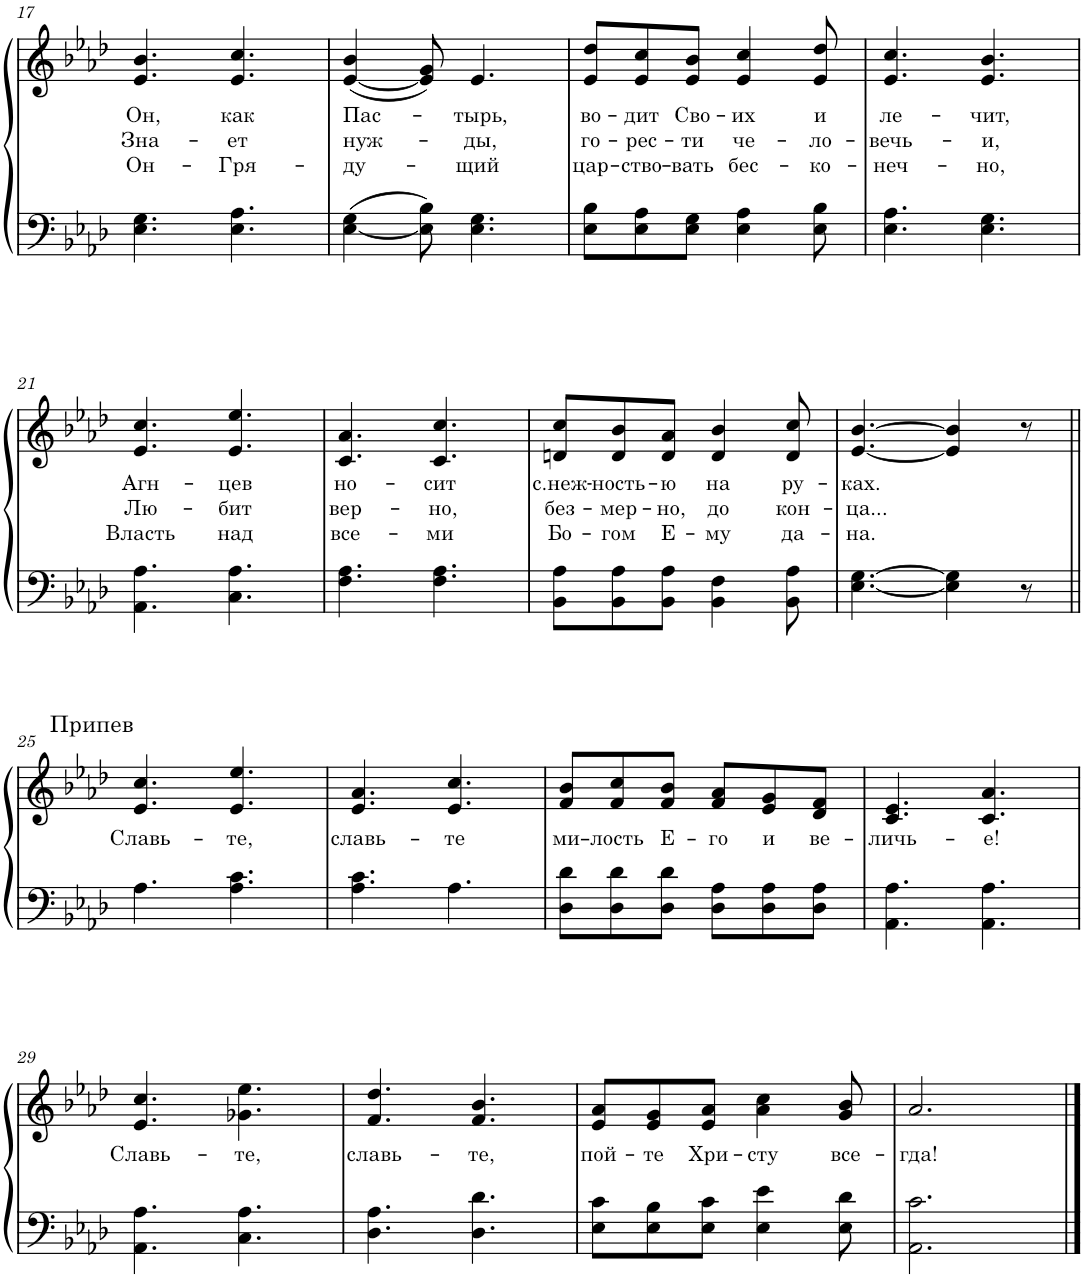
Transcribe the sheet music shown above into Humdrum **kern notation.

**kern	**kern	**text	**text	**text
*part1	*part1	*part1	*part1	*part1
*staff2	*staff1	*staff1	*staff1	*staff1
*I"Piano	*	*	*	*
*I'Pno.	*	*	*	*
!!LO:PB:g=z
*clefF4	*clefG2	*	*	*
*k[b-e-a-d-]	*k[b-e-a-d-]	*	*	*
*M6/8	*M6/8	*	*	*
=17	=17	=17	=17	=17
!	!	!LO:LY:b	!LO:LY:b	!LO:LY:b
4.E-\ 4.G\	4.e-/ 4.b-/	Он,	Зна-	Он-
!	!	!LO:LY:b	!LO:LY:b	!LO:LY:b
4.E-\ 4.A-\	4.e-/ 4.cc/	как	-ет	-Гря-
=18	=18	=18	=18	=18
!	!	!LO:LY:b	!LO:LY:b	!LO:LY:b
[4E-\ 4G\	([4e-/ 4b-/	Пас-	нуж-	-ду-
8E-\] 8B-\	8e-/] 8g/)	.	.	.
!	!	!LO:LY:b	!LO:LY:b	!LO:LY:b
4.E-\ 4.G\	4.e-/	-тырь,	-ды,	-щий
=19	=19	=19	=19	=19
!	!	!LO:LY:b	!LO:LY:b	!LO:LY:b
8E-\ 8B-\L	8e-/ 8dd-/L	во-	го-	цар-
!	!	!LO:LY:b	!LO:LY:b	!LO:LY:b
8E-\ 8A-\	8e-/ 8cc/	-дит	-рес-	-ство-
!	!	!LO:LY:b	!LO:LY:b	!LO:LY:b
8E-\ 8G\J	8e-/ 8b-/J	Сво-	-ти	-вать
!	!	!LO:LY:b	!LO:LY:b	!LO:LY:b
4E-\ 4A-\	4e-/ 4cc/	-их	че-	бес-
!	!	!LO:LY:b	!LO:LY:b	!LO:LY:b
8E-\ 8B-\	8e-/ 8dd-/	и	-ло-	-ко-
=20	=20	=20	=20	=20
!	!	!LO:LY:b	!LO:LY:b	!LO:LY:b
4.E-\ 4.A-\	4.e-/ 4.cc/	ле-	-вечь-	-неч-
!	!	!LO:LY:b	!LO:LY:b	!LO:LY:b
4.E-\ 4.G\	4.e-/ 4.b-/	-чит,	-и,	-но,
!!LO:LB:g=z
=21	=21	=21	=21	=21
!	!	!LO:LY:b	!LO:LY:b	!LO:LY:b
4.AA-\ 4.A-\	4.e-/ 4.cc/	Агн-	Лю-	Власть
!	!	!LO:LY:b	!LO:LY:b	!LO:LY:b
4.C\ 4.A-\	4.e-/ 4.ee-/	-цев	-бит	над
=22	=22	=22	=22	=22
!	!	!LO:LY:b	!LO:LY:b	!LO:LY:b
4.F\ 4.A-\	4.c/ 4.a-/	но-	вер-	все-
!	!	!LO:LY:b	!LO:LY:b	!LO:LY:b
4.F\ 4.A-\	4.c/ 4.cc/	-сит	-но,	-ми
=23	=23	=23	=23	=23
!	!	!LO:LY:b	!LO:LY:b	!LO:LY:b
8BB-\ 8A-\L	8dn/ 8cc/L	с.неж-	без-	Бо-
!	!	!LO:LY:b	!LO:LY:b	!LO:LY:b
8BB-\ 8A-\	8d/ 8b-/	-ность-	-мер-	-гом
!	!	!LO:LY:b	!LO:LY:b	!LO:LY:b
8BB-\ 8A-\J	8d/ 8a-/J	-ю	-но,	Е-
!	!	!LO:LY:b	!LO:LY:b	!LO:LY:b
4BB-\ 4F\	4d/ 4b-/	на	до	-му
!	!	!LO:LY:b	!LO:LY:b	!LO:LY:b
8BB-\ 8A-\	8d/ 8cc/	ру-	кон-	да-
=24	=24	=24	=24	=24
!	!	!LO:LY:b	!LO:LY:b	!LO:LY:b
[4.E-\ [4.G\	[4.e-/ [4.b-/	-ках.	-ца...	-на.
4E-\] 4G\]	4e-/] 4b-/]	.	.	.
8r	8r	.	.	.
!!LO:LB:g=z
=25||	=25||	=25||	=25||	=25||
!	!LO:TX:a:t=Припев	!	!	!
!	!	!LO:LY:b	!	!
4.A-\	4.e-/ 4.cc/	Славь-	.	.
!	!	!LO:LY:b	!	!
4.A-\ 4.c\	4.e-/ 4.ee-/	-те,	.	.
=26	=26	=26	=26	=26
!	!	!LO:LY:b	!	!
4.A-\ 4.c\	4.e-/ 4.a-/	славь-	.	.
!	!	!LO:LY:b	!	!
4.A-\	4.e-/ 4.cc/	-те	.	.
=27	=27	=27	=27	=27
!	!	!LO:LY:b	!	!
8D-\ 8d-\L	8f/ 8b-/L	ми-	.	.
!	!	!LO:LY:b	!	!
8D-\ 8d-\	8f/ 8cc/	-лость	.	.
!	!	!LO:LY:b	!	!
8D-\ 8d-\J	8f/ 8b-/J	Е-	.	.
!	!	!LO:LY:b	!	!
8D-\ 8A-\L	8f/ 8a-/L	-го	.	.
!	!	!LO:LY:b	!	!
8D-\ 8A-\	8e-/ 8g/	и	.	.
!	!	!LO:LY:b	!	!
8D-\ 8A-\J	8d-/ 8f/J	ве-	.	.
=28	=28	=28	=28	=28
!	!	!LO:LY:b	!	!
4.AA-\ 4.A-\	4.c/ 4.e-/	-личь-	.	.
!	!	!LO:LY:b	!	!
4.AA-\ 4.A-\	4.c/ 4.a-/	-е!	.	.
!!LO:LB:g=z
=29	=29	=29	=29	=29
!	!	!LO:LY:b	!	!
4.AA-\ 4.A-\	4.e-/ 4.cc/	Славь-	.	.
!	!	!LO:LY:b	!	!
4.C\ 4.A-\	4.g-X\ 4.ee-\	-те,	.	.
=30	=30	=30	=30	=30
!	!	!LO:LY:b	!	!
4.D-\ 4.A-\	4.f/ 4.dd-/	славь-	.	.
!	!	!LO:LY:b	!	!
4.D-\ 4.d-\	4.f/ 4.b-/	-те,	.	.
=31	=31	=31	=31	=31
!	!	!LO:LY:b	!	!
8E-\ 8c\L	8e-/ 8a-/L	пой-	.	.
!	!	!LO:LY:b	!	!
8E-\ 8B-\	8e-/ 8g/	-те	.	.
!	!	!LO:LY:b	!	!
8E-\ 8c\J	8e-/ 8a-/J	Хри-	.	.
!	!	!LO:LY:b	!	!
4E-\ 4e-\	4a-\ 4cc\	-сту	.	.
!	!	!LO:LY:b	!	!
8E-\ 8d-\	8g/ 8b-/	все-	.	.
=32	=32	=32	=32	=32
!	!	!LO:LY:b	!	!
2.AA-\ 2.c\	2.a-/	-гда!	.	.
==	==	==	==	==
*-	*-	*-	*-	*-
